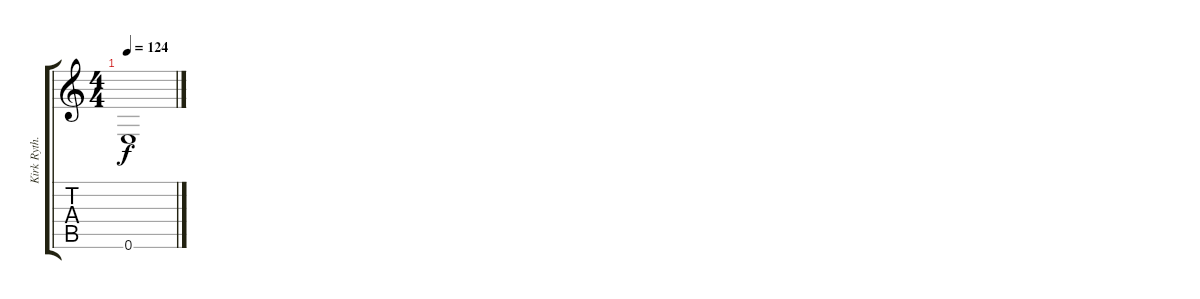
\track ("Kirk Ryth." "Kirk Ryth.") {instrument distortionguitar}
\staff {score tabs}
\tuning (E4 B3 G3 D3 A2 E2) {hide}
\ts (4 4)
\tempo 124
\clef g2
\ks c
0.6{t}.1{dy f}
